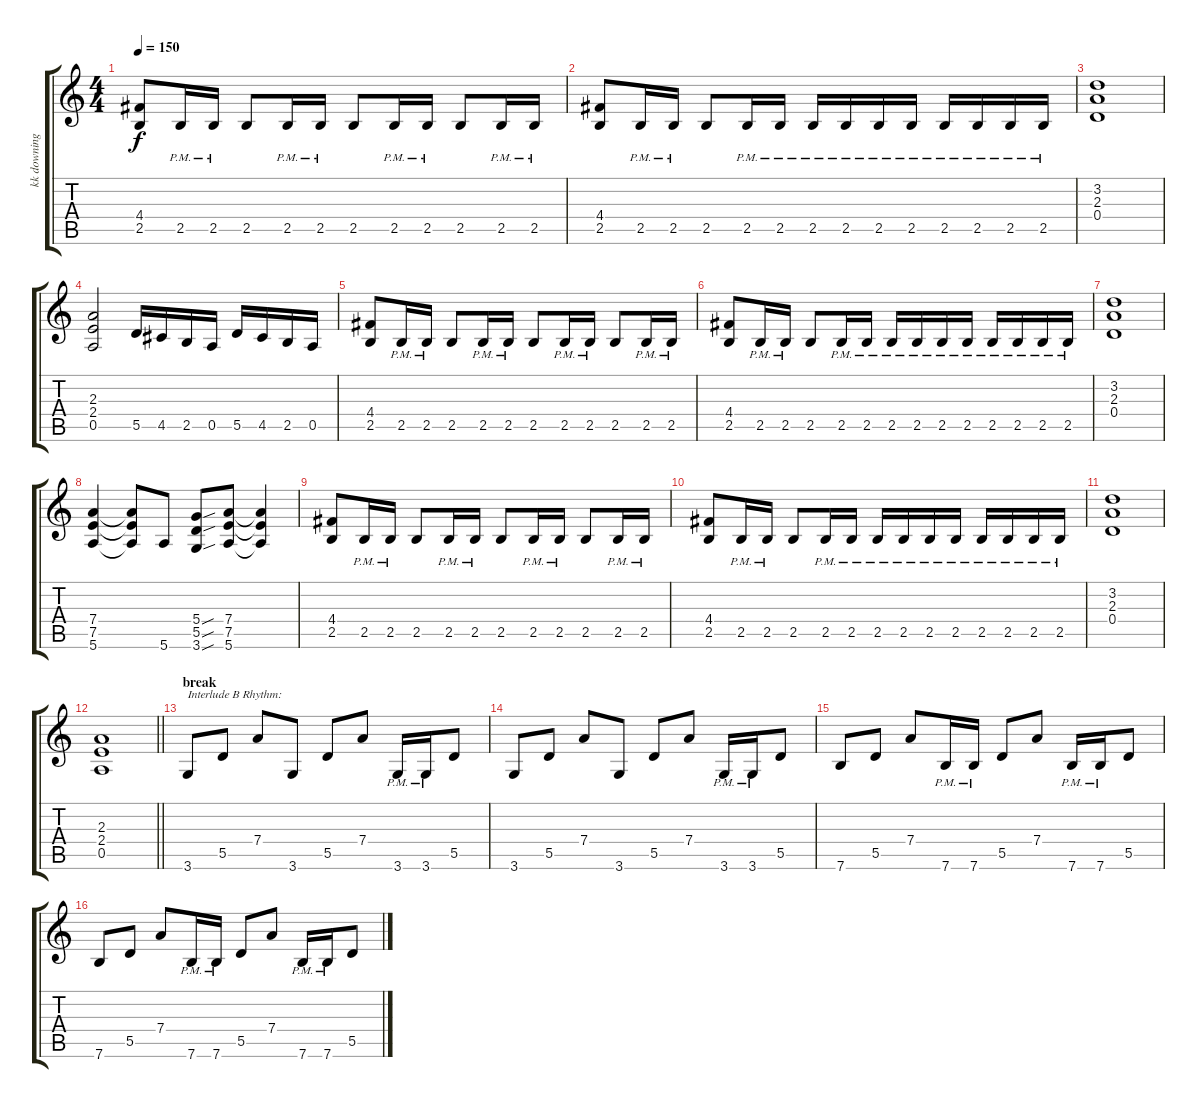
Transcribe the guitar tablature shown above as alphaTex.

\track ("kk downing" "kk downing") {instrument distortionguitar}
\staff {score tabs}
\tuning (E4 B3 G3 D3 A2 E2) {hide}
\ts (4 4)
\tempo 150
\clef g2
\ks c
(4.4 2.5).8{dy f} 2.5{pm}.16 2.5{pm}.16 2.5.8 2.5{pm}.16 2.5{pm}.16 2.5.8 2.5{pm}.16 2.5{pm}.16 2.5.8 2.5{pm}.16 2.5{pm}.16 |
(4.4 2.5).8 2.5{pm}.16 2.5{pm}.16 2.5.8 2.5{pm}.16 2.5{pm}.16 2.5{pm}.16 2.5{pm}.16 2.5{pm}.16 2.5{pm}.16 2.5{pm}.16 2.5{pm}.16 2.5{pm}.16 2.5{pm}.16 |
(3.2 2.3 0.4).1 |
(2.3 2.4 0.5).2 5.5.16 4.5.16 2.5.16 0.5.16 5.5.16 4.5.16 2.5.16 0.5.16 |
(4.4 2.5).8 2.5{pm}.16 2.5{pm}.16 2.5.8 2.5{pm}.16 2.5{pm}.16 2.5.8 2.5{pm}.16 2.5{pm}.16 2.5.8 2.5{pm}.16 2.5{pm}.16 |
(4.4 2.5).8 2.5{pm}.16 2.5{pm}.16 2.5.8 2.5{pm}.16 2.5{pm}.16 2.5{pm}.16 2.5{pm}.16 2.5{pm}.16 2.5{pm}.16 2.5{pm}.16 2.5{pm}.16 2.5{pm}.16 2.5{pm}.16 |
(3.2 2.3 0.4).1 |
(7.4 7.5 5.6).4 (7.4{t} 7.5{t} 5.6{t}).8 5.6.8 (5.4{sou} 5.5{sou} 3.6{sou}).8 (7.4 7.5 5.6).8 (7.4{t} 7.5{t} 5.6{t}).4 |
(4.4 2.5).8 2.5{pm}.16 2.5{pm}.16 2.5.8 2.5{pm}.16 2.5{pm}.16 2.5.8 2.5{pm}.16 2.5{pm}.16 2.5.8 2.5{pm}.16 2.5{pm}.16 |
(4.4 2.5).8 2.5{pm}.16 2.5{pm}.16 2.5.8 2.5{pm}.16 2.5{pm}.16 2.5{pm}.16 2.5{pm}.16 2.5{pm}.16 2.5{pm}.16 2.5{pm}.16 2.5{pm}.16 2.5{pm}.16 2.5{pm}.16 |
(3.2 2.3 0.4).1 |
\barLineRight lightlight
(2.3 2.4 0.5).1 |
\section ("" "break")
3.6.8{txt "Interlude B Rhythm:"} 5.5.8 7.4.8 3.6.8 5.5.8 7.4.8 3.6{pm}.16 3.6{pm}.16 5.5.8 |
3.6.8 5.5.8 7.4.8 3.6.8 5.5.8 7.4.8 3.6{pm}.16 3.6{pm}.16 5.5.8 |
7.6.8 5.5.8 7.4.8 7.6{pm}.16 7.6{pm}.16 5.5.8 7.4.8 7.6{pm}.16 7.6{pm}.16 5.5.8 |
7.6.8 5.5.8 7.4.8 7.6{pm}.16 7.6{pm}.16 5.5.8 7.4.8 7.6{pm}.16 7.6{pm}.16 5.5.8
